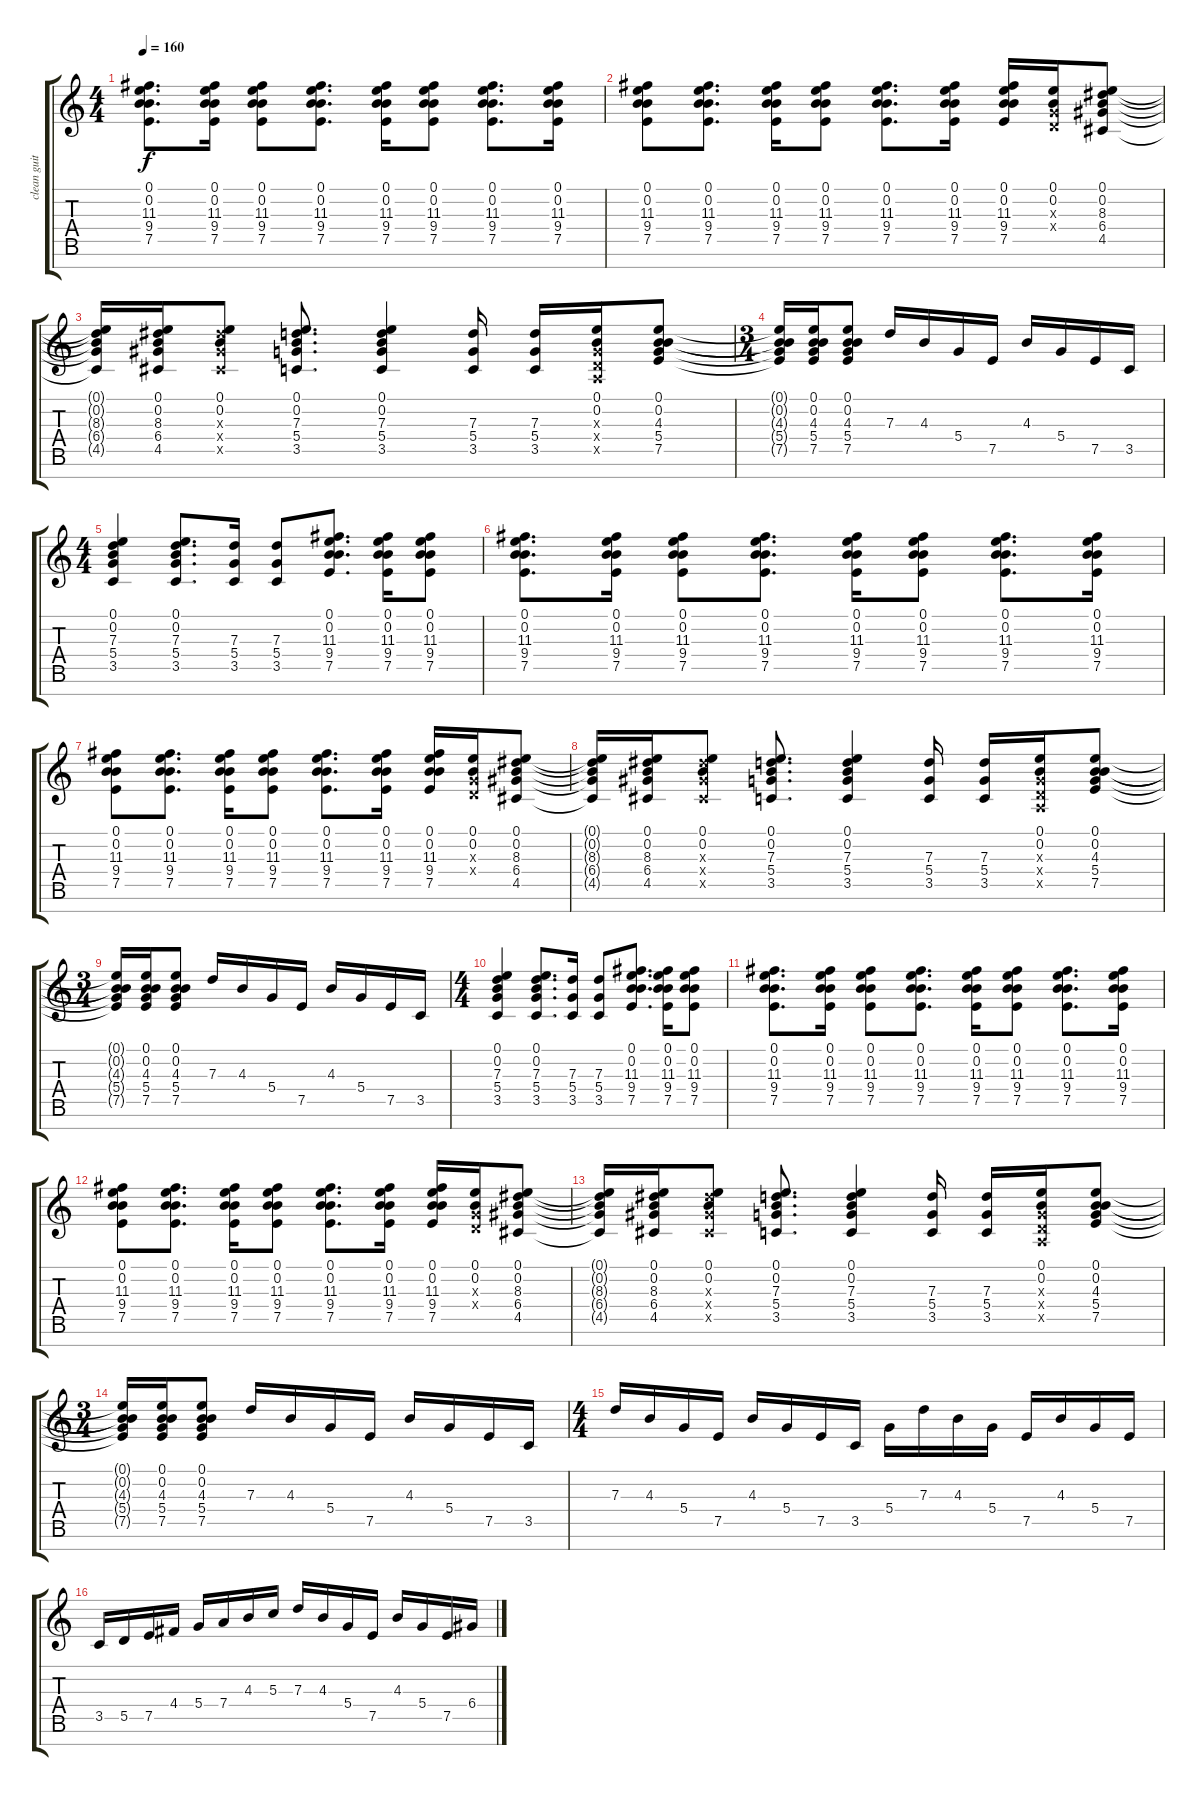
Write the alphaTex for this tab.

\track ("clean guitar" "clean guit") {instrument acousticguitarsteel}
\staff {score tabs}
\tuning (E4 B3 G3 D3 A2 E2 B1) {hide}
\ts (4 4)
\tempo 160
\clef g2
\ks c
(0.1 0.2 11.3 9.4 7.5).8{d dy f} (0.1 0.2 11.3 9.4 7.5).16 (0.1 0.2 11.3 9.4 7.5).8 (0.1 0.2 11.3 9.4 7.5).8{d} (0.1 0.2 11.3 9.4 7.5).16 (0.1 0.2 11.3 9.4 7.5).8 (0.1 0.2 11.3 9.4 7.5).8{d} (0.1 0.2 11.3 9.4 7.5).16 |
(0.1 0.2 11.3 9.4 7.5).8 (0.1 0.2 11.3 9.4 7.5).8{d} (0.1 0.2 11.3 9.4 7.5).16 (0.1 0.2 11.3 9.4 7.5).8 (0.1 0.2 11.3 9.4 7.5).8{d} (0.1 0.2 11.3 9.4 7.5).16 (0.1 0.2 11.3 9.4 7.5).16 (0.1 0.2 0.3{x} 0.4{x}).16 (0.1 0.2 8.3 6.4 4.5).8 |
(0.1{t} 0.2{t} 8.3{t} 6.4{t} 4.5{t}).16 (0.1 0.2 8.3 6.4 4.5).16 (0.1 0.2 8.3{x} 6.4{x} 4.5{x}).8 (0.1 0.2 7.3 5.4 3.5).8{d} (0.1 0.2 7.3 5.4 3.5).4 (7.3 5.4 3.5).16 (7.3 5.4 3.5).16 (0.1 0.2 0.3{x} 0.4{x} 0.5{x}).16 (0.1 0.2 4.3 5.4 7.5).8 |
\ts (3 4)
(0.1{t} 0.2{t} 4.3{t} 5.4{t} 7.5{t}).16 (0.1 0.2 4.3 5.4 7.5).16 (0.1 0.2 4.3 5.4 7.5).8 7.3.16 4.3.16 5.4.16 7.5.16 4.3.16 5.4.16 7.5.16 3.5.16 |
\ts (4 4)
(0.1 0.2 7.3 5.4 3.5).4 (0.1 0.2 7.3 5.4 3.5).8{d} (7.3 5.4 3.5).16 (7.3 5.4 3.5).8 (0.1 0.2 11.3 9.4 7.5).8{d} (0.1 0.2 11.3 9.4 7.5).16 (0.1 0.2 11.3 9.4 7.5).8 |
(0.1 0.2 11.3 9.4 7.5).8{d} (0.1 0.2 11.3 9.4 7.5).16 (0.1 0.2 11.3 9.4 7.5).8 (0.1 0.2 11.3 9.4 7.5).8{d} (0.1 0.2 11.3 9.4 7.5).16 (0.1 0.2 11.3 9.4 7.5).8 (0.1 0.2 11.3 9.4 7.5).8{d} (0.1 0.2 11.3 9.4 7.5).16 |
(0.1 0.2 11.3 9.4 7.5).8 (0.1 0.2 11.3 9.4 7.5).8{d} (0.1 0.2 11.3 9.4 7.5).16 (0.1 0.2 11.3 9.4 7.5).8 (0.1 0.2 11.3 9.4 7.5).8{d} (0.1 0.2 11.3 9.4 7.5).16 (0.1 0.2 11.3 9.4 7.5).16 (0.1 0.2 0.3{x} 0.4{x}).16 (0.1 0.2 8.3 6.4 4.5).8 |
(0.1{t} 0.2{t} 8.3{t} 6.4{t} 4.5{t}).16 (0.1 0.2 8.3 6.4 4.5).16 (0.1 0.2 8.3{x} 6.4{x} 4.5{x}).8 (0.1 0.2 7.3 5.4 3.5).8{d} (0.1 0.2 7.3 5.4 3.5).4 (7.3 5.4 3.5).16 (7.3 5.4 3.5).16 (0.1 0.2 0.3{x} 0.4{x} 0.5{x}).16 (0.1 0.2 4.3 5.4 7.5).8 |
\ts (3 4)
(0.1{t} 0.2{t} 4.3{t} 5.4{t} 7.5{t}).16 (0.1 0.2 4.3 5.4 7.5).16 (0.1 0.2 4.3 5.4 7.5).8 7.3.16 4.3.16 5.4.16 7.5.16 4.3.16 5.4.16 7.5.16 3.5.16 |
\ts (4 4)
(0.1 0.2 7.3 5.4 3.5).4 (0.1 0.2 7.3 5.4 3.5).8{d} (7.3 5.4 3.5).16 (7.3 5.4 3.5).8 (0.1 0.2 11.3 9.4 7.5).8{d} (0.1 0.2 11.3 9.4 7.5).16 (0.1 0.2 11.3 9.4 7.5).8 |
(0.1 0.2 11.3 9.4 7.5).8{d} (0.1 0.2 11.3 9.4 7.5).16 (0.1 0.2 11.3 9.4 7.5).8 (0.1 0.2 11.3 9.4 7.5).8{d} (0.1 0.2 11.3 9.4 7.5).16 (0.1 0.2 11.3 9.4 7.5).8 (0.1 0.2 11.3 9.4 7.5).8{d} (0.1 0.2 11.3 9.4 7.5).16 |
(0.1 0.2 11.3 9.4 7.5).8 (0.1 0.2 11.3 9.4 7.5).8{d} (0.1 0.2 11.3 9.4 7.5).16 (0.1 0.2 11.3 9.4 7.5).8 (0.1 0.2 11.3 9.4 7.5).8{d} (0.1 0.2 11.3 9.4 7.5).16 (0.1 0.2 11.3 9.4 7.5).16 (0.1 0.2 0.3{x} 0.4{x}).16 (0.1 0.2 8.3 6.4 4.5).8 |
(0.1{t} 0.2{t} 8.3{t} 6.4{t} 4.5{t}).16 (0.1 0.2 8.3 6.4 4.5).16 (0.1 0.2 8.3{x} 6.4{x} 4.5{x}).8 (0.1 0.2 7.3 5.4 3.5).8{d} (0.1 0.2 7.3 5.4 3.5).4 (7.3 5.4 3.5).16 (7.3 5.4 3.5).16 (0.1 0.2 0.3{x} 0.4{x} 0.5{x}).16 (0.1 0.2 4.3 5.4 7.5).8 |
\ts (3 4)
(0.1{t} 0.2{t} 4.3{t} 5.4{t} 7.5{t}).16 (0.1 0.2 4.3 5.4 7.5).16 (0.1 0.2 4.3 5.4 7.5).8 7.3.16 4.3.16 5.4.16 7.5.16 4.3.16 5.4.16 7.5.16 3.5.16 |
\ts (4 4)
7.3.16 4.3.16 5.4.16 7.5.16 4.3.16 5.4.16 7.5.16 3.5.16 5.4.16 7.3.16 4.3.16 5.4.16 7.5.16 4.3.16 5.4.16 7.5.16 |
3.5.16 5.5.16 7.5.16 4.4.16 5.4.16 7.4.16 4.3.16 5.3.16 7.3.16 4.3.16 5.4.16 7.5.16 4.3.16 5.4.16 7.5.16 6.4.16
